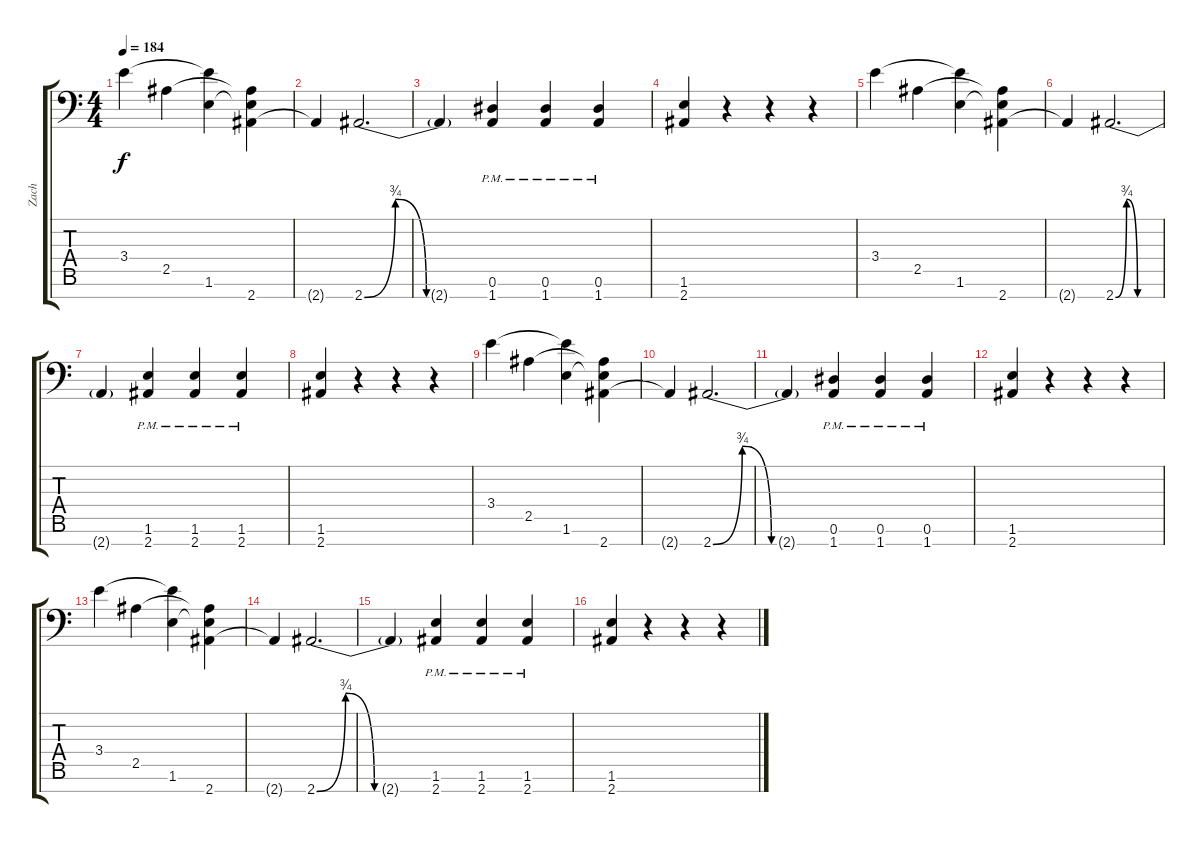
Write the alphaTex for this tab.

\track ("Zach" "Zach") {instrument distortionguitar}
\staff {score tabs}
\tuning (Eb4 Bb3 Gb3 Db3 Ab2 Eb2 Ab1) {hide}
\ts (4 4)
\tempo 184
\clef f4
\ks c
3.4.4{dy f} 2.5.4 (3.4{t} 1.6).4 (2.5{t} 1.6{t} 2.7).4 |
2.7{t}.4 2.7{be (custom 0 0 15 3 30 0 60 0)}.2{d} |
2.7{t}.4 (0.6{pm} 1.7{pm}).4 (0.6{pm} 1.7{pm}).4 (0.6{pm} 1.7{pm}).4 |
(1.6 2.7).4 r.4 r.4 r.4 |
3.4.4 2.5.4 (3.4{t} 1.6).4 (2.5{t} 1.6{t} 2.7).4 |
2.7{t}.4 2.7{be (custom 0 0 15 3 30 0 60 0)}.2{d} |
2.7{t}.4 (1.6{pm} 2.7{pm}).4 (1.6{pm} 2.7{pm}).4 (1.6{pm} 2.7{pm}).4 |
(1.6 2.7).4 r.4 r.4 r.4 |
3.4.4 2.5.4 (3.4{t} 1.6).4 (2.5{t} 1.6{t} 2.7).4 |
2.7{t}.4 2.7{be (custom 0 0 15 3 30 0 60 0)}.2{d} |
2.7{t}.4 (0.6{pm} 1.7{pm}).4 (0.6{pm} 1.7{pm}).4 (0.6{pm} 1.7{pm}).4 |
(1.6 2.7).4 r.4 r.4 r.4 |
3.4.4 2.5.4 (3.4{t} 1.6).4 (2.5{t} 1.6{t} 2.7).4 |
2.7{t}.4 2.7{be (custom 0 0 15 3 30 0 60 0)}.2{d} |
2.7{t}.4 (1.6{pm} 2.7{pm}).4 (1.6{pm} 2.7{pm}).4 (1.6{pm} 2.7{pm}).4 |
(1.6 2.7).4 r.4 r.4 r.4
